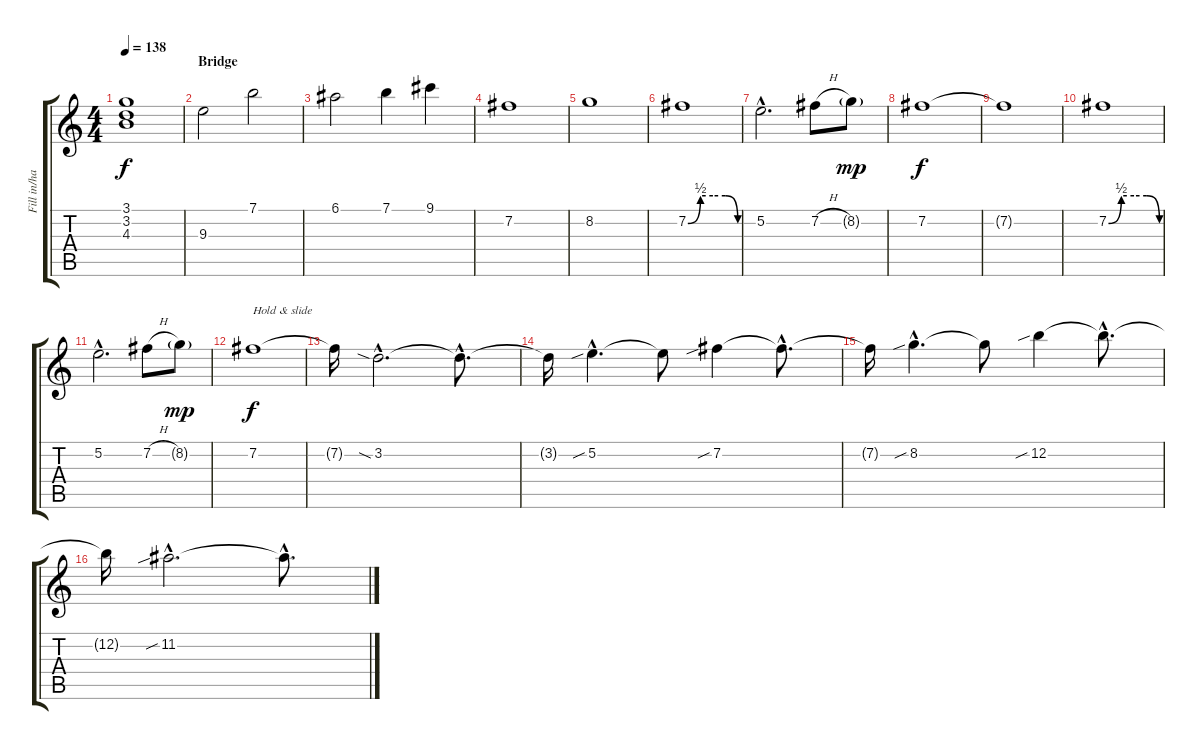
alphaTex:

\track ("Fill in/harmony" "Fill in/ha") {instrument acousticguitarsteel}
\staff {score tabs}
\tuning (E4 B3 G3 D3 A2 E2) {hide}
\ts (4 4)
\tempo 138
\clef g2
\ks c
(3.1{t} 3.2{t} 4.3{t}).1{dy f} |
\section ("" "Bridge")
9.3.2{volume 15} 7.1.2 |
6.1.2 7.1.4 9.1.4 |
7.2.1 |
8.2.1 |
7.2{be (custom 0 0 15 2 30 2 45 2 60 0)}.1{volume 9 balance 10 instrument distortionguitar} |
5.2{hac}.2{d} 7.2{h}.8 8.2{g}.8{dy mp} |
7.2.1{dy f} |
7.2{t}.1 |
\section ("" "")
7.2{be (custom 0 0 15 2 30 2 45 2 60 0)}.1 |
5.2{hac}.2{d} 7.2{h}.8 8.2{g}.8{dy mp} |
7.2.1{txt "Hold & slide" dy f} |
7.2{t}.16 3.2{sia hac}.2{d} 3.2{hac t}.8{d} |
3.2{t}.16 5.2{sib hac}.4{d} 5.2{t}.8 7.2{sib}.4 7.2{hac t}.8{d} |
7.2{t}.16 8.2{sib hac}.4{d} 8.2{t}.8 12.2{sib}.4 12.2{hac t}.8{d} |
12.2{t}.16 11.2{sib hac}.2{d} 11.2{hac t}.8{d}
